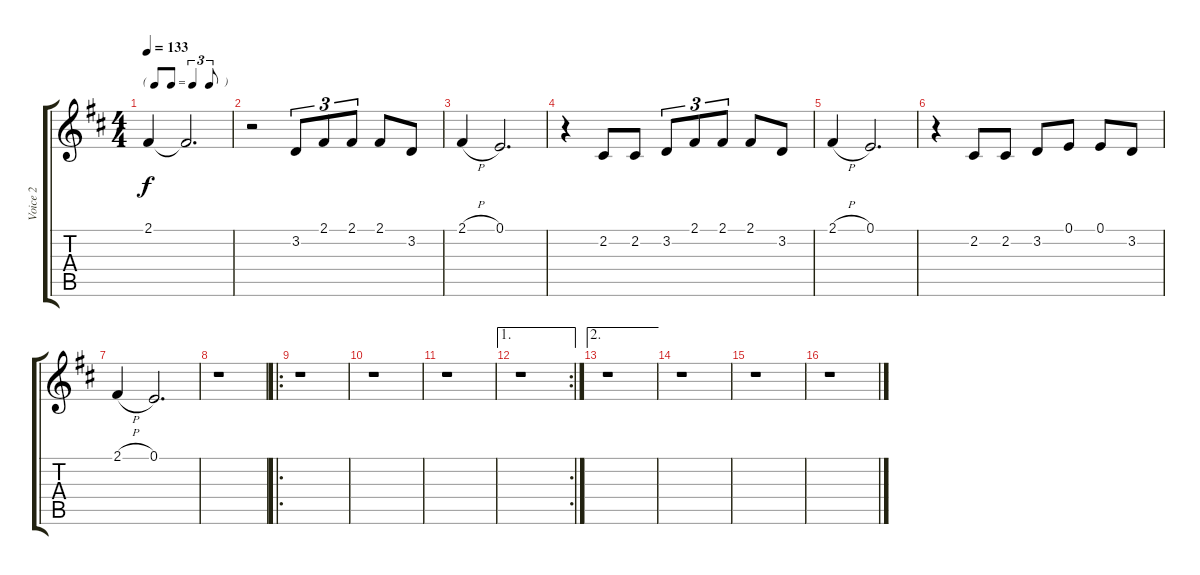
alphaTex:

\track ("Voice 2" "Voice 2") {instrument altosax}
\staff {score tabs}
\tuning (E4 B3 G3 D3 A2 E2) {hide}
\ts (4 4)
\tf triplet8th
\tempo 133
\clef g2
\ks d
2.1.4{dy f} 2.1{t}.2{d} |
r.2 3.2.8{tu (3 2)} 2.1.8{tu (3 2)} 2.1.8{tu (3 2)} 2.1.8 3.2.8 |
2.1{h}.4 0.1.2{d} |
r.4 2.2.8 2.2.8 3.2.8{tu (3 2)} 2.1.8{tu (3 2)} 2.1.8{tu (3 2)} 2.1.8 3.2.8 |
2.1{h}.4 0.1.2{d} |
r.4 2.2.8 2.2.8 3.2.8 0.1.8 0.1.8 3.2.8 |
2.1{h}.4 0.1.2{d} |
r.1 |
\ro
r.1 |
r.1 |
r.1 |
\ae 1
\rc 2
r.1 |
\ae 2
r.1 |
r.1 |
r.1 |
r.1
